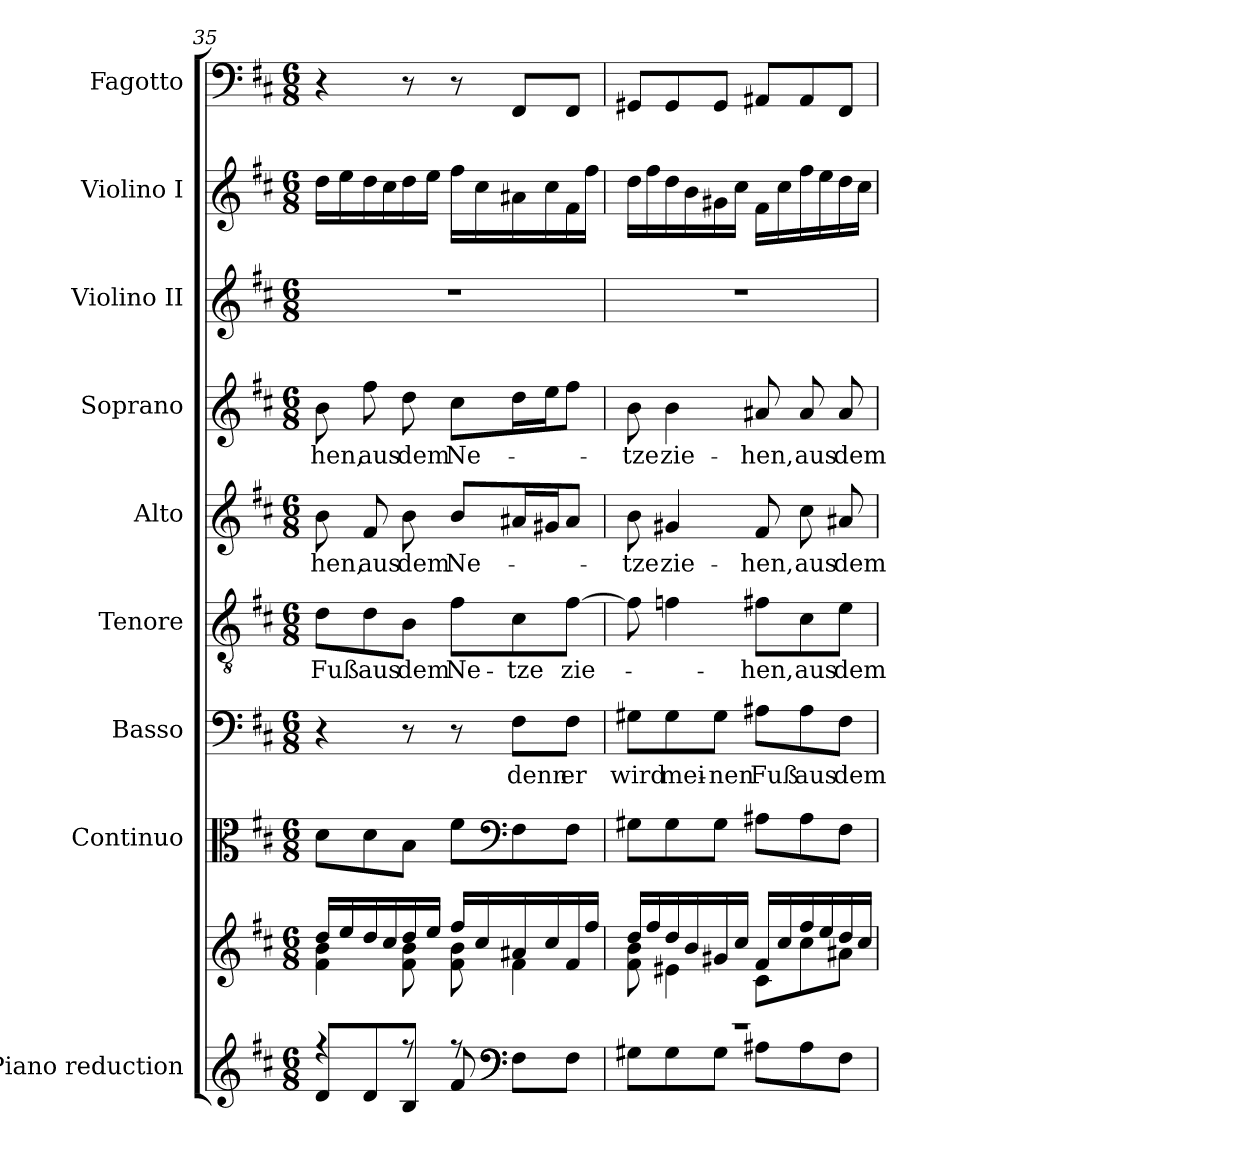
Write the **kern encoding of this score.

**kern	**kern	**kern	**kern	**text	**kern	**text	**kern	**text	**kern	**text	**kern	**kern	**kern
*part9	*part9	*part8	*part7	*part7	*part6	*part6	*part5	*part5	*part4	*part4	*part3	*part2	*part1
*staff10	*staff9	*staff8	*staff7	*staff7	*staff6	*staff6	*staff5	*staff5	*staff4	*staff4	*staff3	*staff2	*staff1
*I"Piano reduction	*	*I"Continuo	*I"Basso	*	*I"Tenore	*	*I"Alto	*	*I"Soprano	*	*I"Violino II	*I"Violino I	*I"Fagotto
*I'Pno	*	*	*	*	*	*	*	*	*	*	*I'Vln	*I'Vln	*
*clefG2	*clefG2	*clefC3	*clefF4	*	*clefGv2	*	*clefG2	*	*clefG2	*	*clefG2	*clefG2	*clefF4
*k[f#c#]	*k[f#c#]	*k[f#c#]	*k[f#c#]	*	*k[f#c#]	*	*k[f#c#]	*	*k[f#c#]	*	*k[f#c#]	*k[f#c#]	*k[f#c#]
*M6/8	*M6/8	*M6/8	*M6/8	*	*M6/8	*	*M6/8	*	*M6/8	*	*M6/8	*M6/8	*M6/8
=35	=35	=35	=35	=35	=35	=35	=35	=35	=35	=35	=35	=35	=35
*^	*^	*	*	*	*	*	*	*	*	*	*	*	*
!	!	!	!	!	!	!	!	!LO:LY:b	!	!LO:LY:b	!	!LO:LY:b	!	!	!
8d/L	4rff	16dd/LL	4f#!\ 4b!\	8d\L	4r	.	8d\L	Fuß	8b\	-hen,	8b\	hen,	2.r	16dd\LL	4r
.	.	16ee/	.	.	.	.	.	.	.	.	.	.	.	16ee\	.
!	!	!	!	!	!	!	!	!LO:LY:b	!	!LO:LY:b	!	!LO:LY:b	!	!	!
8d/	.	16dd/	.	8d\	.	.	8d\	aus	8f#/	aus	8ff#\	aus	.	16dd\	.
.	.	16cc#/	.	.	.	.	.	.	.	.	.	.	.	16cc#\	.
!	!	!	!	!	!	!	!	!LO:LY:b	!	!LO:LY:b	!	!LO:LY:b	!	!	!
8B/J	8rff	16dd/	8f#!\ 8b!\	8B\J	8r	.	8B\J	dem	8b\	dem	8dd\	dem	.	16dd\	8r
.	.	16ee/JJ	.	.	.	.	.	.	.	.	.	.	.	16ee\JJ	.
!	!	!	!	!	!	!	!	!LO:LY:b	!	!LO:LY:b	!	!LO:LY:b	!	!	!
8f#/	8rff	16ff#/LL	8f#!\ 8b!\	8f#\L	8r	.	8f#\L	Ne-	8b/L	Ne-	8cc#\L	Ne-	.	16ff#\LL	8r
.	.	16cc#/	.	.	.	.	.	.	.	.	.	.	.	16cc#\	.
*clefF4	*	*	*	*clefF4	*	*	*	*	*	*	*	*	*	*	*
!	!	!	!	!	!	!LO:LY:b	!	!LO:LY:b	!	!	!	!	!	!	!
8F#\L	4ryy	16a#X/	4f#!\	8F#\	8F#\L	denn	8c#\	-tze	16a#X/L	.	16dd\L	.	.	16a#X\	8FF#/L
.	.	16cc#/	.	.	.	.	.	.	16g#X/J	.	16ee\J	.	.	16cc#\	.
!	!	!	!	!	!	!LO:LY:b	!	!LO:LY:b	!	!	!	!	!	!	!
8F#\J	.	16f#/	.	8F#\J	8F#\J	er	[8f#\J	zie-	8a#/J	.	8ff#\J	.	.	16f#\	8FF#/J
.	.	16ff#/JJ	.	.	.	.	.	.	.	.	.	.	.	16ff#\JJ	.
*v	*v	*	*	*	*	*	*	*	*	*	*	*	*	*	*
=36	=36	=36	=36	=36	=36	=36	=36	=36	=36	=36	=36	=36	=36	=36
*	*	*^	*	*	*	*	*	*	*	*	*	*	*	*
!	!	!	!	!	!	!LO:LY:b	!	!	!	!LO:LY:b	!	!LO:LY:b	!	!	!
8G#X\L	16dd/LL	8f#!\ 8b!\	2.rBB	8G#X\L	8G#X\L	wird	8f#\]	.	8b\	-tze	8b\	-tze	2.r	16dd\LL	8GG#X/L
.	16ff#/	.	.	.	.	.	.	.	.	.	.	.	.	16ff#\	.
!	!	!	!	!	!	!LO:LY:b	!	!	!	!LO:LY:b	!	!LO:LY:b	!	!	!
8G#\	16dd/	4e#X!\	.	8G#\	8G#\	mei-	4fn\	.	4g#X/	zie-	4b\	zie-	.	16dd\	8GG#/
.	16b/	.	.	.	.	.	.	.	.	.	.	.	.	16b\	.
!	!	!	!	!	!	!LO:LY:b	!	!	!	!	!	!	!	!	!
8G#\J	16g#X/	.	.	8G#\J	8G#\J	-nen	.	.	.	.	.	.	.	16g#X\	8GG#/J
.	16cc#/JJ	.	.	.	.	.	.	.	.	.	.	.	.	16cc#\JJ	.
!	!	!	!	!	!	!LO:LY:b	!	!LO:LY:b	!	!LO:LY:b	!	!LO:LY:b	!	!	!
8A#i\L	16f#/LL	8c#!\L	.	8A#X\L	8A#X\L	Fuß	8f#X\L	-hen,	8f#/	-hen,	8a#X/	-hen,	.	16f#\LL	8AA#X/L
.	16cc#/	.	.	.	.	.	.	.	.	.	.	.	.	16cc#\	.
!	!	!	!	!	!	!LO:LY:b	!	!LO:LY:b	!	!LO:LY:b	!	!LO:LY:b	!	!	!
8A#\	16ff#/	8cc#!\	.	8A#\	8A#\	aus	8c#\	aus	8cc#\	aus	8a#/	aus	.	16ff#\	8AA#/
.	16ee/	.	.	.	.	.	.	.	.	.	.	.	.	16ee\	.
!	!	!	!	!	!	!LO:LY:b	!	!LO:LY:b	!	!LO:LY:b	!	!LO:LY:b	!	!	!
8F#\J	16dd/	8a#X!\J	.	8F#\J	8F#\J	dem	8e\J	dem	8a#X/	dem	8a#/	dem	.	16dd\	8FF#/J
.	16cc#/JJ	.	.	.	.	.	.	.	.	.	.	.	.	16cc#\JJ	.
*	*v	*v	*v	*	*	*	*	*	*	*	*	*	*	*	*
=	=	=	=	=	=	=	=	=	=	=	=	=	=
*-	*-	*-	*-	*-	*-	*-	*-	*-	*-	*-	*-	*-	*-
